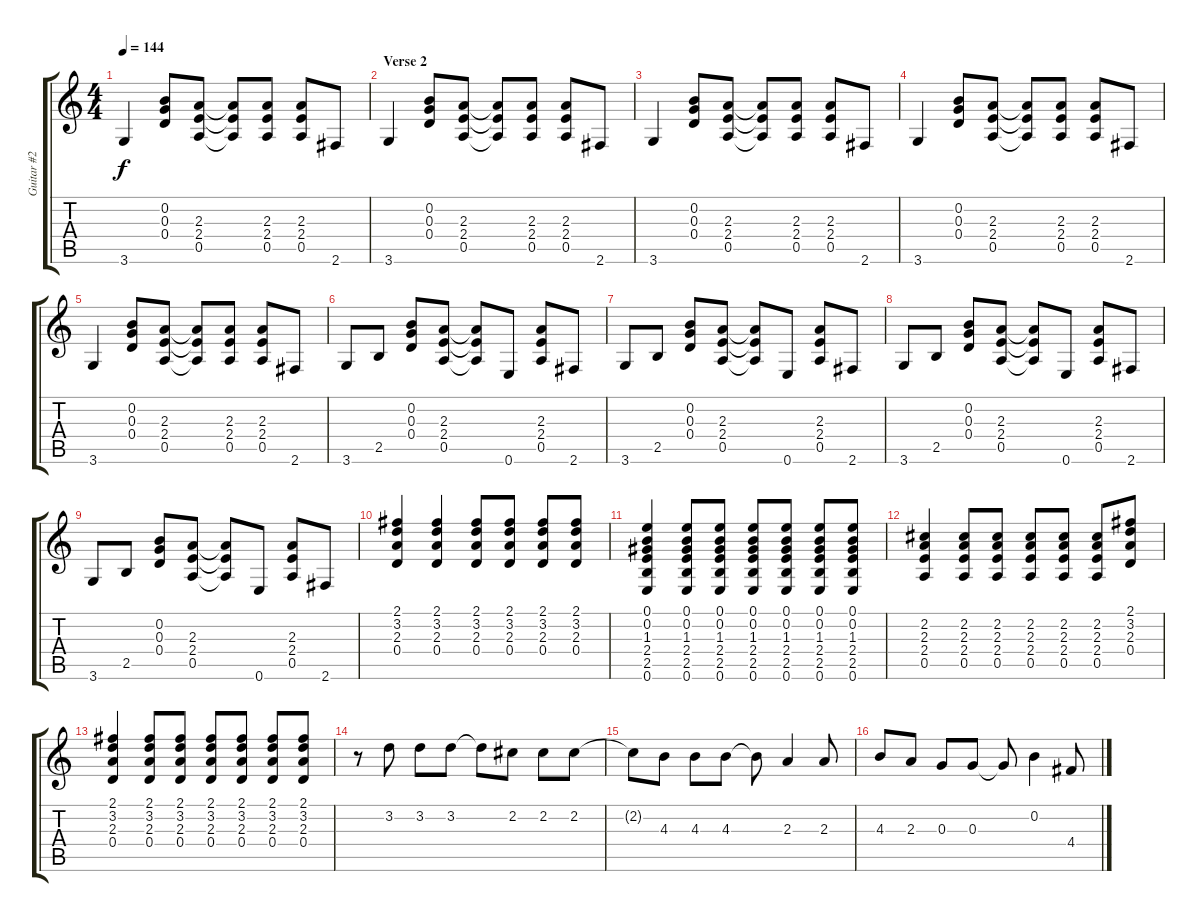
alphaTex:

\track ("Guitar #2 - 12 String" "Guitar #2 ") {instrument electricguitarclean}
\staff {score tabs}
\tuning (E4 B3 G3 D3 A2 E2) {hide}
\ts (4 4)
\tempo 144
\clef g2
\ks c
3.6.4{dy f} (0.2 0.3 0.4).8 (2.3 2.4 0.5).8 (2.3{t} 2.4{t} 0.5{t}).8 (2.3 2.4 0.5).8 (2.3 2.4 0.5).8 2.6.8 |
\section ("" "Verse 2")
3.6.4 (0.2 0.3 0.4).8 (2.3 2.4 0.5).8 (2.3{t} 2.4{t} 0.5{t}).8 (2.3 2.4 0.5).8 (2.3 2.4 0.5).8 2.6.8 |
3.6.4 (0.2 0.3 0.4).8 (2.3 2.4 0.5).8 (2.3{t} 2.4{t} 0.5{t}).8 (2.3 2.4 0.5).8 (2.3 2.4 0.5).8 2.6.8 |
3.6.4 (0.2 0.3 0.4).8 (2.3 2.4 0.5).8 (2.3{t} 2.4{t} 0.5{t}).8 (2.3 2.4 0.5).8 (2.3 2.4 0.5).8 2.6.8 |
3.6.4 (0.2 0.3 0.4).8 (2.3 2.4 0.5).8 (2.3{t} 2.4{t} 0.5{t}).8 (2.3 2.4 0.5).8 (2.3 2.4 0.5).8 2.6.8 |
3.6.8 2.5.8 (0.2 0.3 0.4).8 (2.3 2.4 0.5).8 (2.3{t} 2.4{t} 0.5{t}).8 0.6.8 (2.3 2.4 0.5).8 2.6.8 |
3.6.8 2.5.8 (0.2 0.3 0.4).8 (2.3 2.4 0.5).8 (2.3{t} 2.4{t} 0.5{t}).8 0.6.8 (2.3 2.4 0.5).8 2.6.8 |
3.6.8 2.5.8 (0.2 0.3 0.4).8 (2.3 2.4 0.5).8 (2.3{t} 2.4{t} 0.5{t}).8 0.6.8 (2.3 2.4 0.5).8 2.6.8 |
3.6.8 2.5.8 (0.2 0.3 0.4).8 (2.3 2.4 0.5).8 (2.3{t} 2.4{t} 0.5{t}).8 0.6.8 (2.3 2.4 0.5).8 2.6.8 |
(2.1 3.2 2.3 0.4).4 (2.1 3.2 2.3 0.4).4 (2.1 3.2 2.3 0.4).8 (2.1 3.2 2.3 0.4).8 (2.1 3.2 2.3 0.4).8 (2.1 3.2 2.3 0.4).8 |
(0.1 0.2 1.3 2.4 2.5 0.6).4 (0.1 0.2 1.3 2.4 2.5 0.6).8 (0.1 0.2 1.3 2.4 2.5 0.6).8 (0.1 0.2 1.3 2.4 2.5 0.6).8 (0.1 0.2 1.3 2.4 2.5 0.6).8 (0.1 0.2 1.3 2.4 2.5 0.6).8 (0.1 0.2 1.3 2.4 2.5 0.6).8 |
(2.2 2.3 2.4 0.5).4 (2.2 2.3 2.4 0.5).8 (2.2 2.3 2.4 0.5).8 (2.2 2.3 2.4 0.5).8 (2.2 2.3 2.4 0.5).8 (2.2 2.3 2.4 0.5).8 (2.1 3.2 2.3 0.4).8 |
(2.1 3.2 2.3 0.4).4 (2.1 3.2 2.3 0.4).8 (2.1 3.2 2.3 0.4).8 (2.1 3.2 2.3 0.4).8 (2.1 3.2 2.3 0.4).8 (2.1 3.2 2.3 0.4).8 (2.1 3.2 2.3 0.4).8 |
r.8 3.2.8 3.2.8 3.2.8 3.2{t}.8 2.2.8 2.2.8 2.2.8 |
2.2{t}.8 4.3.8 4.3.8 4.3.8 4.3{t}.8 2.3.4 2.3.8 |
4.3.8 2.3.8 0.3.8 0.3.8 0.3{t}.8 0.2.4 4.4.8
